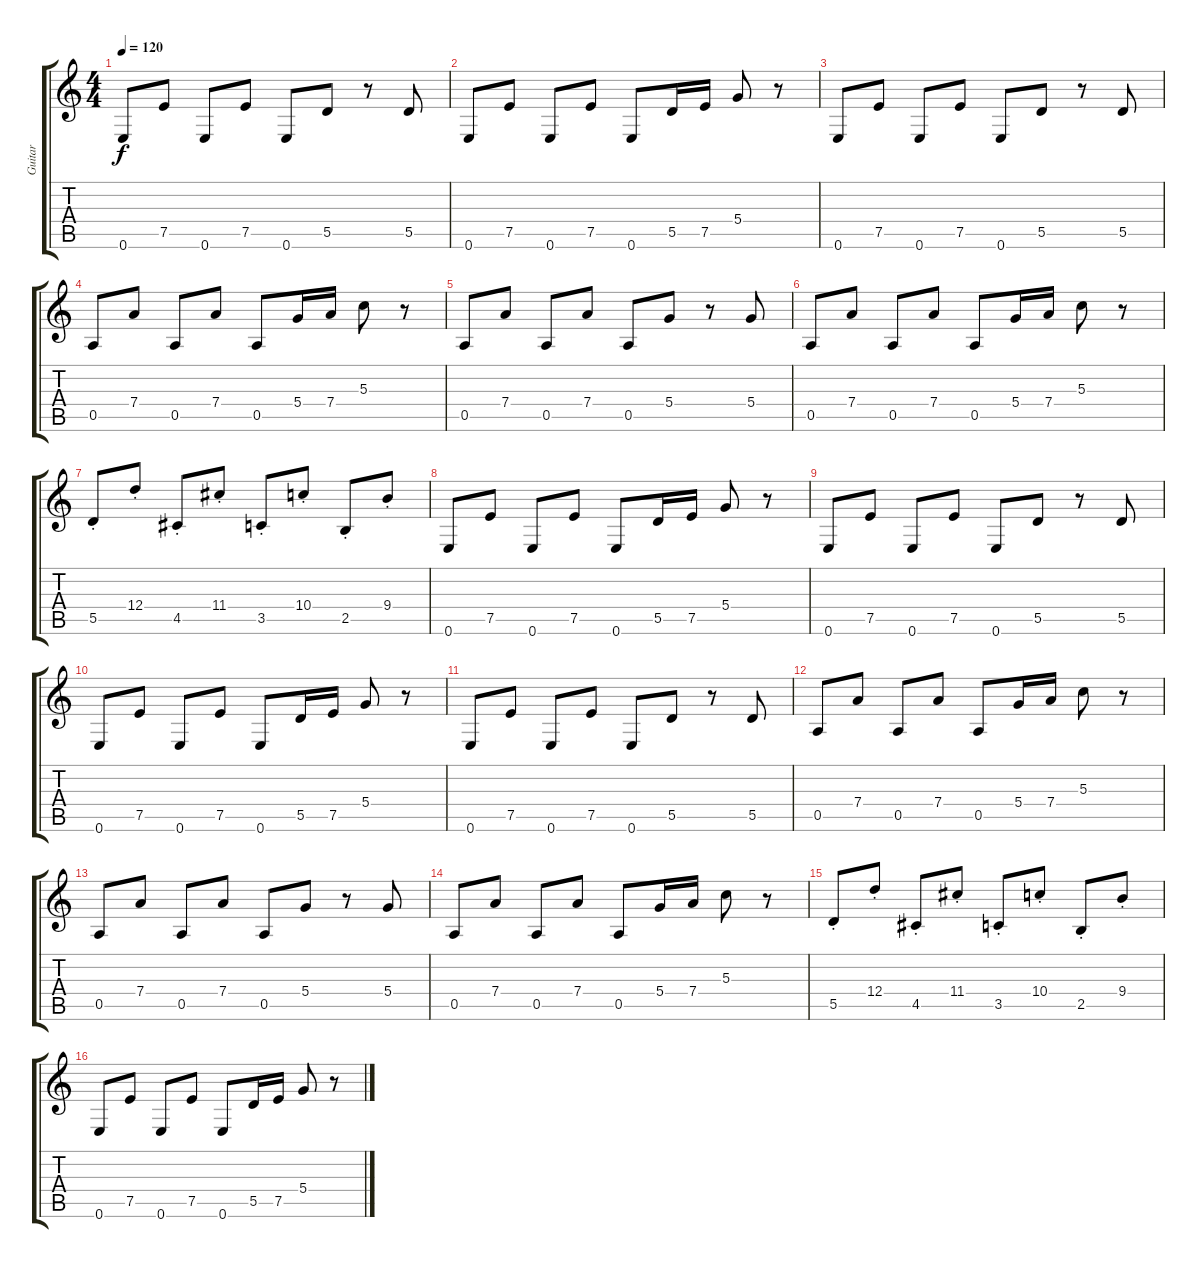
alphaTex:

\track ("Guitar" "Guitar") {instrument distortionguitar}
\staff {score tabs}
\tuning (E4 B3 G3 D3 A2 E2) {hide}
\ts (4 4)
\tempo 120
\clef g2
\ks c
0.6.8{dy f} 7.5.8 0.6.8 7.5.8 0.6.8 5.5.8 r.8 5.5.8 |
0.6.8 7.5.8 0.6.8 7.5.8 0.6.8 5.5.16 7.5.16 5.4.8 r.8 |
0.6.8 7.5.8 0.6.8 7.5.8 0.6.8 5.5.8 r.8 5.5.8 |
0.5.8 7.4.8 0.5.8 7.4.8 0.5.8 5.4.16 7.4.16 5.3.8 r.8 |
0.5.8 7.4.8 0.5.8 7.4.8 0.5.8 5.4.8 r.8 5.4.8 |
0.5.8 7.4.8 0.5.8 7.4.8 0.5.8 5.4.16 7.4.16 5.3.8 r.8 |
5.5{st}.8 12.4{st}.8 4.5{st}.8 11.4{st}.8 3.5{st}.8 10.4{st}.8 2.5{st}.8 9.4{st}.8 |
0.6.8 7.5.8 0.6.8 7.5.8 0.6.8 5.5.16 7.5.16 5.4.8 r.8 |
0.6.8 7.5.8 0.6.8 7.5.8 0.6.8 5.5.8 r.8 5.5.8 |
0.6.8 7.5.8 0.6.8 7.5.8 0.6.8 5.5.16 7.5.16 5.4.8 r.8 |
0.6.8 7.5.8 0.6.8 7.5.8 0.6.8 5.5.8 r.8 5.5.8 |
0.5.8 7.4.8 0.5.8 7.4.8 0.5.8 5.4.16 7.4.16 5.3.8 r.8 |
0.5.8 7.4.8 0.5.8 7.4.8 0.5.8 5.4.8 r.8 5.4.8 |
0.5.8 7.4.8 0.5.8 7.4.8 0.5.8 5.4.16 7.4.16 5.3.8 r.8 |
5.5{st}.8 12.4{st}.8 4.5{st}.8 11.4{st}.8 3.5{st}.8 10.4{st}.8 2.5{st}.8 9.4{st}.8 |
0.6.8 7.5.8 0.6.8 7.5.8 0.6.8 5.5.16 7.5.16 5.4.8 r.8
